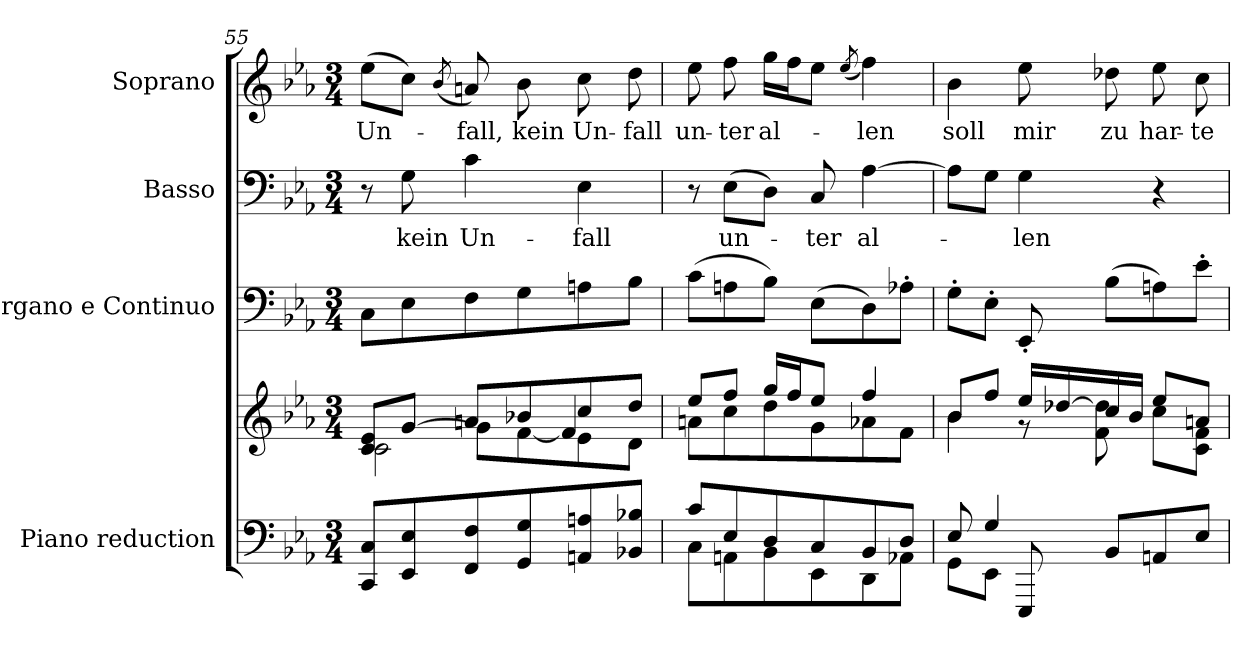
**kern	**kern	**kern	**kern	**text	**kern	**text
*part4	*part4	*part3	*part2	*part2	*part1	*part1
*staff5	*staff4	*staff3	*staff2	*staff2	*staff1	*staff1
*I"Piano reduction	*	*I"Organo e Continuo	*I"Basso	*	*I"Soprano	*
*I'Pno	*	*	*	*	*	*
*clefF4	*clefG2	*clefF4	*clefF4	*	*clefG2	*
*k[b-e-a-]	*k[b-e-a-]	*k[b-e-a-]	*k[b-e-a-]	*	*k[b-e-a-]	*
*M3/4	*M3/4	*M3/4	*M3/4	*	*M3/4	*
=55	=55	=55	=55	=55	=55	=55
*	*^	*	*	*	*	*
*	*	*^	*	*	*	*	*
!	!	!	!	!	!	!	!	!LO:LY:b
8CC/ 8C/L	8c/ 8e-/L	4ryy	2c\	8C\L	8r	.	(>8ee-\L	Un-
!	!	!	!	!	!	!LO:LY:b	!	!
8EE-/ 8E-/	[8g/J	.	.	8E-\	8G\	kein	8cc\J)	.
.	.	.	.	.	.	.	(<8qb-/	.
!	!	!	!	!	!	!LO:LY:b	!	!LO:LY:b
8FF/ 8F/	8an/L	8g\L]	.	8F\	4c\	Un-	8an/)	-fall,
!	!	!	!	!	!	!	!	!LO:LY:b
8GG/ 8G/	8b-X/	[8f\	.	8G\	.	.	8b-\	kein
!	!	!	!	!	!	!LO:LY:b	!	!LO:LY:b
8AAn/ 8An/	8cc/	8e-\	4f/]	8An\	4E-\	-fall	8cc\	Un-
!	!	!	!	!	!	!	!	!LO:LY:b
8BB-X/ 8B-X/J	8dd/J	8d\J	.	8B-\J	.	.	8dd\	-fall
*	*	*v	*v	*	*	*	*	*
!!LO:LB:g=z
=56	=56	=56	=56	=56	=56	=56	=56
*^	*	*	*	*	*	*	*
!	!	!	!	!	!	!	!	!LO:LY:b
8c/L	8C\L	8ee-/L	8an\L	(>8c\L	8r	.	8ee-\	un-
!	!	!	!	!	!	!LO:LY:b	!	!LO:LY:b
8E-/	8AAn\	8ff/J	8cc\	8An\	(>8E-\L	un-	8ff\	-ter
!	!	!	!	!	!	!	!	!LO:LY:b
8D/	8BB-\	16gg/LL	8dd\	8B-\J)	8D\J)	.	16gg\LL	al-
.	.	16ff/J	.	.	.	.	16ff\J	.
!	!	!	!	!	!	!LO:LY:b	!	!
8C/	8EE-\	8ee-/J	8g\	(>8E-\L	8C/	-ter	8ee-\J	.
.	.	.	.	.	.	.	(<8qee-/	.
!	!	!	!	!	!	!LO:LY:b	!	!LO:LY:b
8BB-/	8DD\	4ff/	8a-X\	8D\)	[4A-\	al-	4ff\)	-len
8D/J	8AA-X\J	.	8f\J	8A-X'\J	.	.	.	.
=57	=57	=57	=57	=57	=57	=57	=57	=57
!	!	!	!	!	!	!	!	!LO:LY:b
8E-/	8GG\L	8b-/L	4b-\	8G'\L	8A-\L]	.	4b-\	soll
4G/	8EE-\J	8ff/J	.	8E-'\J	8G\J	.	.	.
!	!	!	!	!	!	!LO:LY:b	!	!LO:LY:b
.	8EEE-/	16ee-/LL	8r	8EE-'/	4G\	-len	8ee-\	mir
.	.	[16dd-X/	.	.	.	.	.	.
!	!	!	!	!	!	!	!	!LO:LY:b
8BB-/L	8ryy	16cc/	8f\ 8dd-\]	(>8B-\L	.	.	8dd-X\	zu
.	.	16b-/JJ	.	.	.	.	.	.
!	!	!	!	!	!	!	!	!LO:LY:b
8AAn/	4ryy	8ee-/L	8cc\L	8An\)	4r	.	8ee-\	har-
!	!	!	!	!	!	!	!	!LO:LY:b
8E-/J	.	8an/J	8c\ 8f\J	8e-'\J	.	.	8cc\	-te
*v	*v	*	*	*	*	*	*	*
*	*v	*v	*	*	*	*	*
=	=	=	=	=	=	=
*-	*-	*-	*-	*-	*-	*-
